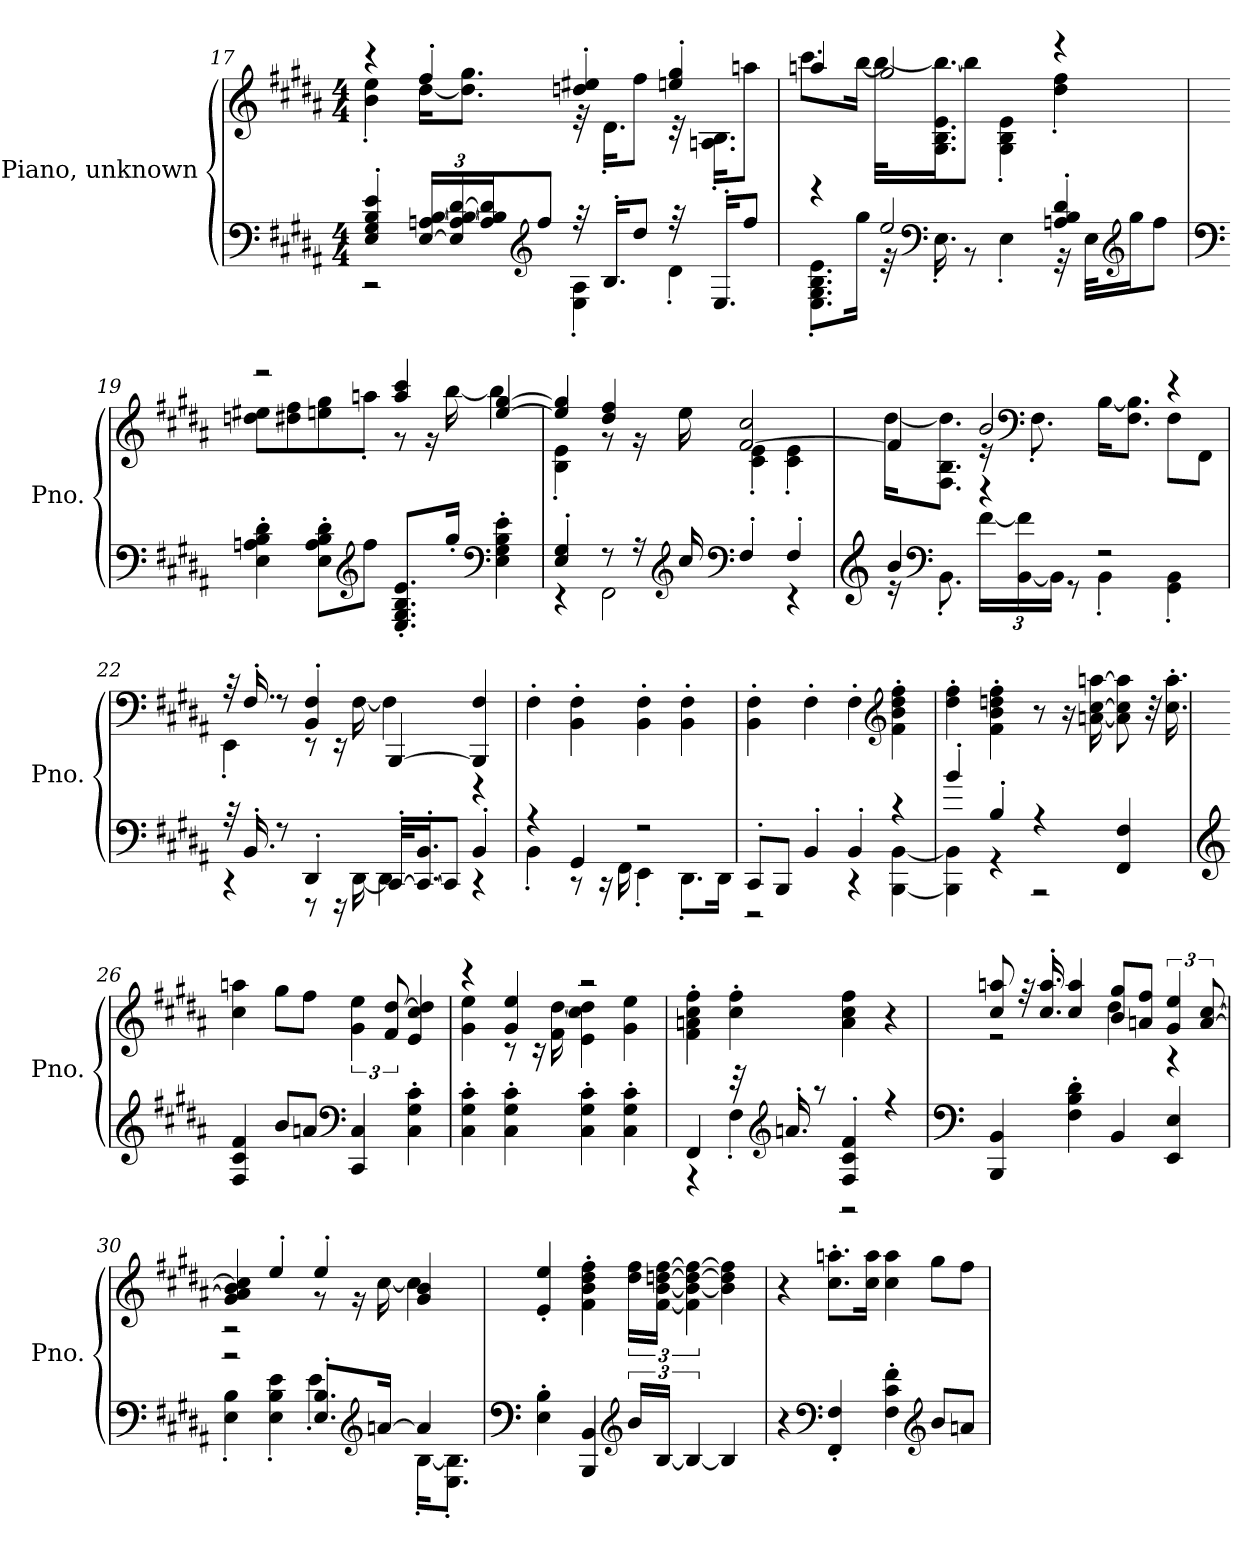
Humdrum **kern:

**kern	**kern
*part1	*part1
*staff2	*staff1
*I"Piano, unknown	*
*I'Pno.	*
*clefF4	*clefG2
*k[f#c#g#d#a#]	*k[f#c#g#d#a#]
*M4/4	*M4/4
=17	=17
*^	*^
4E/' 4G#/' 4B/' 4e/'	2r	4r	4b\' 4ee\'
*Xbrackettup	*	*	*
[24E/ [24An/ [24B/LL	.	4ff#'/	[16dd#\KL
24E/] 24A/_ 24B/_ [24d#/	.	.	.
.	.	.	8.dd#\] 8.gg#\J
24A/] 24B/] 24d#/]J	.	.	.
*clefG2	*	*	*
8ff#/J	.	.	.
32r	4E\' 4A\'	4ddn/' 4ee#X/'	32r
16.B'/KL	.	.	16.d#'\KL
8dd#/J	.	.	8ff#\J
32r	4d#'\	4een/' 4gg#/'	32r
16.E'/KL	.	.	16.An\' 16.B\'KL
8ff#/J	.	.	8aan\J
!!LO:PB:g=z	!!
=18	=18	=18	=18
4r	8.E\' 8.G#\' 8.B\' 8.e\'L	4aan/	8.ccc#\L
.	16gg#\Jk	.	[16bb\Jk
2ee/	32r	2gg#/	32bb\KLL_
*clefF4	*	*	*
.	16.E'\	.	16.G#\ 16.B\ 16.e\ 16.bb\_J
.	8r	.	8bb\J]
.	4E'\	.	4G#\' 4B\' 4e\'
4An/' 4B/' 4d#/'	32r	4r	4dd#\' 4ff#\'
.	32E\KLL	.	.
*clefG2	*	*	*
.	16gg#\J	.	.
.	8ff#\J	.	.
*v	*v	*	*
=19	=19	=19
*clefF4	*	*
4E\' 4An\' 4B\' 4d#\'	2r	8ddn\ 8ee#X\L
.	.	8dd#X\ 8ff#\
8E\' 8A\' 8B\' 8d#\'L	.	8een\ 8gg#\
*clefG2	*	*
8ff#\J	.	8aan'\J
8.E/' 8.G#/' 8.B/' 8.e/'L	4aa/ 4ccc#/	8r
.	.	16r
16gg#'/Jk	.	[16bb\
*clefF4	*	*
4E\' 4G#\' 4B\' 4e\'	[4ee/ [4gg#/	4bb\]
!!LO:LB:g=z	!!
=20	=20	=20
*^	*	*
4E/' 4G#/'	4r	4ee/] 4gg#/]	4B\' 4e\'
8r	2FF#\	4dd#/ 4ff#/	8r
16r	.	.	16r
*clefG2	*	*	*
16cc#/	.	.	16ee\
*clefF4	*	*	*
4F#'/	.	[2f#/ 2cc#/	4c#\' 4e\'
4F#'/	4r	.	4c#\' 4e\'
=21	=21	=21	=21
*clefG2	*	*	*
4b/	16r	4f#/]	[16dd#\KL
*clefF4	*	*	*
.	8.BB'\	.	8.F#\ 8.B\ 8.dd#\]J
4r	[24f#\LL	2b/	16r
.	[24BB\ 24f#\]	.	.
*	*	*clefF4	*
.	.	.	8.F#'\
.	24BB\JJ]	.	.
.	8r	.	.
2r	4BB'\	.	[16B\KL
.	.	.	8.F#\ 8.B\]J
.	4GG#\' 4BB\'	4r	8F#\L
.	.	.	8FF#\J
=22	=22	=22	=22
32r	4r	32r	4EE'\
16.BB'/	.	16.F#'/	.
8r	.	8r	.
4DD#'/	8r	4BB/' 4F#/'	8r
.	16r	.	16r
.	[16DD#\	.	[16F#\
[32CC#'/KLL	4DD#\]	[4BBB/	4F#\]
16.CC#/_' 16.BB/'J	.	.	.
8CC#/J]	.	.	.
4BB'/	4r	4BBB/] 4F#/	4r
*	*	*v	*v
!!LO:LB:g=z
=23	=23	=23
4r	4BB'\	4F#'\
4GG#/	8r	4BB\' 4F#\'
.	16r	.
.	16FF#\	.
2r	4EE'\	4BB\' 4F#\'
.	8.DD#'\L	4BB\' 4F#\'
.	16DD#\Jk	.
=24	=24	=24
8CC#'/L	2r	4BB\' 4F#\'
8BBB/J	.	.
4BB'/	.	4F#'\
4BB'/	4r	4F#'\
*	*	*clefG2
4r	[4BBB\ [4BB\	4f#\' 4b\' 4dd#\' 4ff#\'
=25	=25	=25
4b'/	4BBB\] 4BB\]	4dd#\' 4ff#\'
4B'/	4r	4f#\' 4b\' 4ddn\' 4ff#\'
4r	2r	8r
.	.	16r
.	.	[16an\ [16cc#\ [16aan\
4FF#/ 4F#/	.	8a\] 8cc#\] 8aa\]
.	.	32r
.	.	16.cc#\' 16.aa\'
*v	*v	*
=26	=26
*clefG2	*
4F#/ 4c#/ 4f#/	4cc#\ 4aan\
8b/L	8gg#\L
8an/J	8ff#\J
*clefF4	*
4CC#/ 4C#/	6g#\ 6ee\
.	12f#/ [12dd#/
4C#\' 4G#\' 4c#\'	4e/ 4cc#/ 4dd#/]
!!LO:LB:g=z
=27	=27
*	*^
4C#\' 4G#\' 4c#\'	4r	4g#\ 4ee\
4C#\' 4G#\' 4c#\'	4g#/ 4ee/	8r
.	.	16r
.	.	16f#\ [16dd#\
4C#\' 4G#\' 4c#\'	2r	4e\ 4cc#\ 4dd#\]
4C#\' 4G#\' 4c#\'	.	4g#\ 4ee\
*	*v	*v
=28	=28
*^	*
4FF#/	4r	4f#\' 4an\' 4cc#\' 4ff#\'
32r	4F#'\	4cc#\' 4ff#\'
*clefG2	*	*
16.an'/	.	.
8r	.	.
4F#/' 4c#/' 4f#/'	2r	4a\ 4cc#\ 4ff#\
4r	.	4r
*v	*v	*
=29	=29
*clefF4	*
*	*^
4BBB/ 4BB/	8cc#/ 8aan/	2r
.	32r	.
.	16.cc#/' 16.aa/'	.
4F#\' 4B\' 4d#\'	4cc#/ 4aa/	.
4BB/	8b/ 8gg#/L	4dd#\
.	8an/ 8ff#/J	.
4EE/ 4E/	6g#/ 6ee/	4r
.	[12a/ [12cc#/	.
=30	=30	=30
*^	*	*
2r	4E\' 4B\'	4g#/ 4a/] 4b/ 4cc#/]	2r
.	4E\' 4B\' 4e\'	4ee'/	.
8.E/' 8.B/'L	4e'\	4ee'/	8r
.	.	.	16r
*clefG2	*	*	*
[16an/Jk	.	.	[16cc#\
4a/]	[16B'\KL	4g#/ 4b/	4cc#\]
.	8.E\' 8.B\]'J	.	.
*v	*v	*	*
*	*v	*v
!!LO:LB:g=z
=31	=31
*clefF4	*
4E\' 4B\'	4e/' 4ee/'
4BBB/ 4BB/	4f#\' 4b\' 4dd#\' 4ff#\'
*clefG2	*
*brackettup	*
24b/LL	24dd#\ 24ff#\LL
[24B/JJ	[24f#\ [24b\ [24ddn\ [24ff#\JJ
6B/_	6f#\] 6b\_ 6dd\_ 6ff#\_
4B/]	4b\] 4dd\] 4ff#\]
=32	=32
4r	4r
*clefF4	*
4FF#/' 4F#/'	8.cc#\' 8.aan\'L
.	16cc#\ 16aa\Jk
4F#\' 4c#\' 4f#\'	4cc#\ 4aa\
*clefG2	*
8b/L	8gg#\L
8an/J	8ff#\J
=	=
*-	*-
